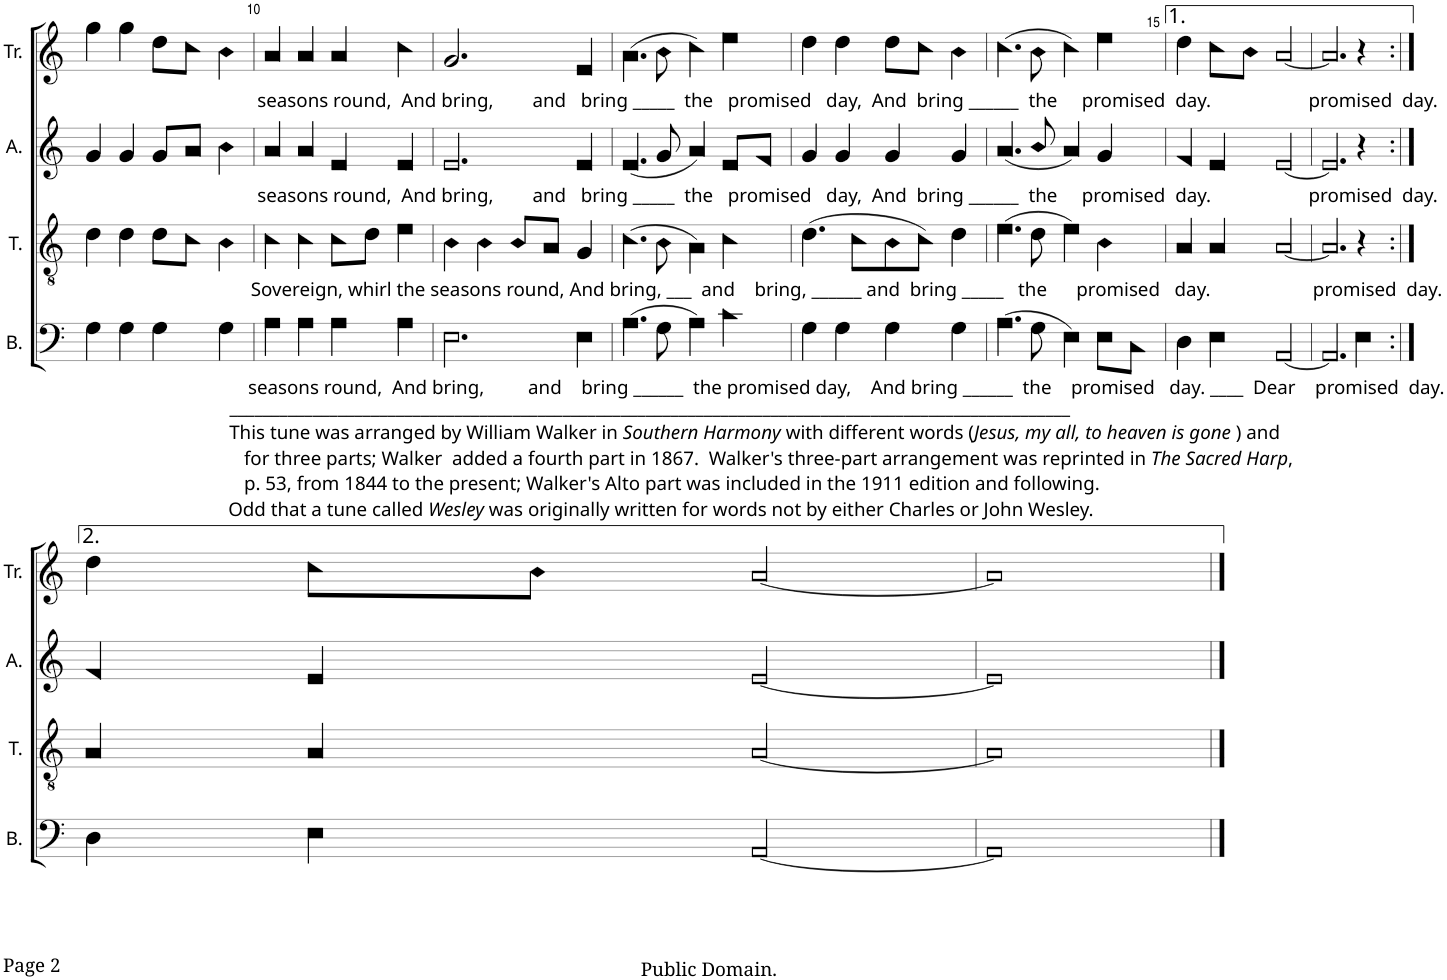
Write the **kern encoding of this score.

**kern	**kern	**kern	**kern
*part4	*part3	*part2	*part1
*staff4	*staff3	*staff2	*staff1
*I"B.	*I"T.	*I"A.	*I"Tr.
*I'B.	*I'T.	*I'A.	*I'Tr.
!!LO:PB:g=z
*clefF4	*clefGv2	*clefG2	*clefG2
*k[]	*k[]	*k[]	*k[]
*M4/4	*M4/4	*M4/4	*M4/4
*met(c)	*met(c)	*met(c)	*met(c)
=9	=9	=9	=9
4G!\	4d!\	4g!/	4gg!\
4G!\	4d!\	4g!/	4gg!\
4G!\	8d!\L	8g!/L	8dd!\L
.	8c!\J	8a!/J	8cc!\J
4G!\	4B!\	4b!\	4b!\
=10	=10	=10	=10
!	!	!	!LO:TX:b:t=seasons round,  And bring,        and   bring _____  the   promised   day,  And  bring ______  the     promised  day.                    promised  day.
!	!	!LO:TX:b:t=seasons round,  And bring,        and   bring _____  the   promised   day,  And  bring ______  the     promised  day.                    promised  day.	!
!	!LO:TX:b:t=Sovereign, whirl the seasons round, And bring, ___  and    bring, ______ and  bring _____   the      promised   day.                     promised  day.	!	!
!LO:TX:b:t=seasons round,  And bring,         and    bring ______  the promised day,    And bring ______  the    promised   day. ____  Dear    promised  day.	!	!	!
!LO:TX:b:t=_____________________________________________________________________________________________________	!	!	!
!LO:TX:b:t=This tune was arranged by William Walker in	!	!	!
!LO:TX:b:i:t=Southern Harmony	!	!	!
!LO:TX:b:t=with different words (	!	!	!
!LO:TX:b:i:t=Jesus, my all, to heaven is gone	!	!	!
!LO:TX:b:t=) and	!	!	!
!LO:TX:b:t=for three parts; Walker  added a fourth part in 1867.  Walker's three-part arrangement was reprinted in	!	!	!
!LO:TX:b:i:t=The Sacred Harp	!	!	!
!LO:TX:b:t=,	!	!	!
!LO:TX:b:t=p. 53, from 1844 to the present; Walker's Alto part was included in the 1911 edition and following.	!	!	!
!LO:TX:b:t=Odd that a tune called	!	!	!
!LO:TX:b:i:t=Wesley	!	!	!
!LO:TX:b:t=was originally written for words not by either Charles or John Wesley.	!	!	!
4A!\	4c!\	4a!/	4a!/
4A!\	4c!\	4a!/	4a!/
4A!\	8c!\L	4e!/	4a!/
.	8d!\J	.	.
4A!\	4e!\	4e!/	4cc!\
=11	=11	=11	=11
2.E!\	4B!\	2.e!/	2.g!/
.	4B!\	.	.
.	8B!/L	.	.
.	8A!/J	.	.
4E!\	4G!/	4e!/	4e!/
=12	=12	=12	=12
(4.A!\	(4.c!\	(4.e!/	(4.a!\
8G!\	8B!\	8g!/	8b!\
4A!\)	4A!\)	4a!/)	4cc!\)
4c!\	4c!\	8e!/L	4ee!\
.	.	8f!/J	.
=13	=13	=13	=13
4G!\	(4.d!\	4g!/	4dd!\
4G!\	.	4g!/	4dd!\
.	8c!\L	.	.
4G!\	8B!\	4g!/	8dd!\L
.	8c!\J)	.	8cc!\J
4G!\	4d!\	4g!/	4b!\
=14	=14	=14	=14
(4.A!\	(4.e!\	(4.a!/	(4.cc!\
8G!\	8d!\	8b!/	8b!\
4E!\)	4e!\)	4a!/)	4cc!\)
8E!\L	4B!\	4g!/	4ee!\
8C!\J	.	.	.
=15	=15	=15	=15
4D!\	4A!/	4f!/	4dd!\
4E!\	4A!/	4e!/	8cc!\L
.	.	.	8b!\J
[2AA!/	[2A!/	[2e!/	[2a!/
=16	=16	=16	=16
2.AA!/]	2.A!/]	2.e!/]	2.a!/]
4E!\	4r	4r	4r
!!LO:LB:g=z
=17:|!	=17:|!	=17:|!	=17:|!
4D!\	4A!/	4f!/	4dd!\
4E!\	4A!/	4e!/	8cc!\L
.	.	.	8b!\J
[2AA!/	[2A!/	[2e!/	[2a!/
=18	=18	=18	=18
1AA!]	1A!]	1e!]	1a!]
==	==	==	==
*-	*-	*-	*-
